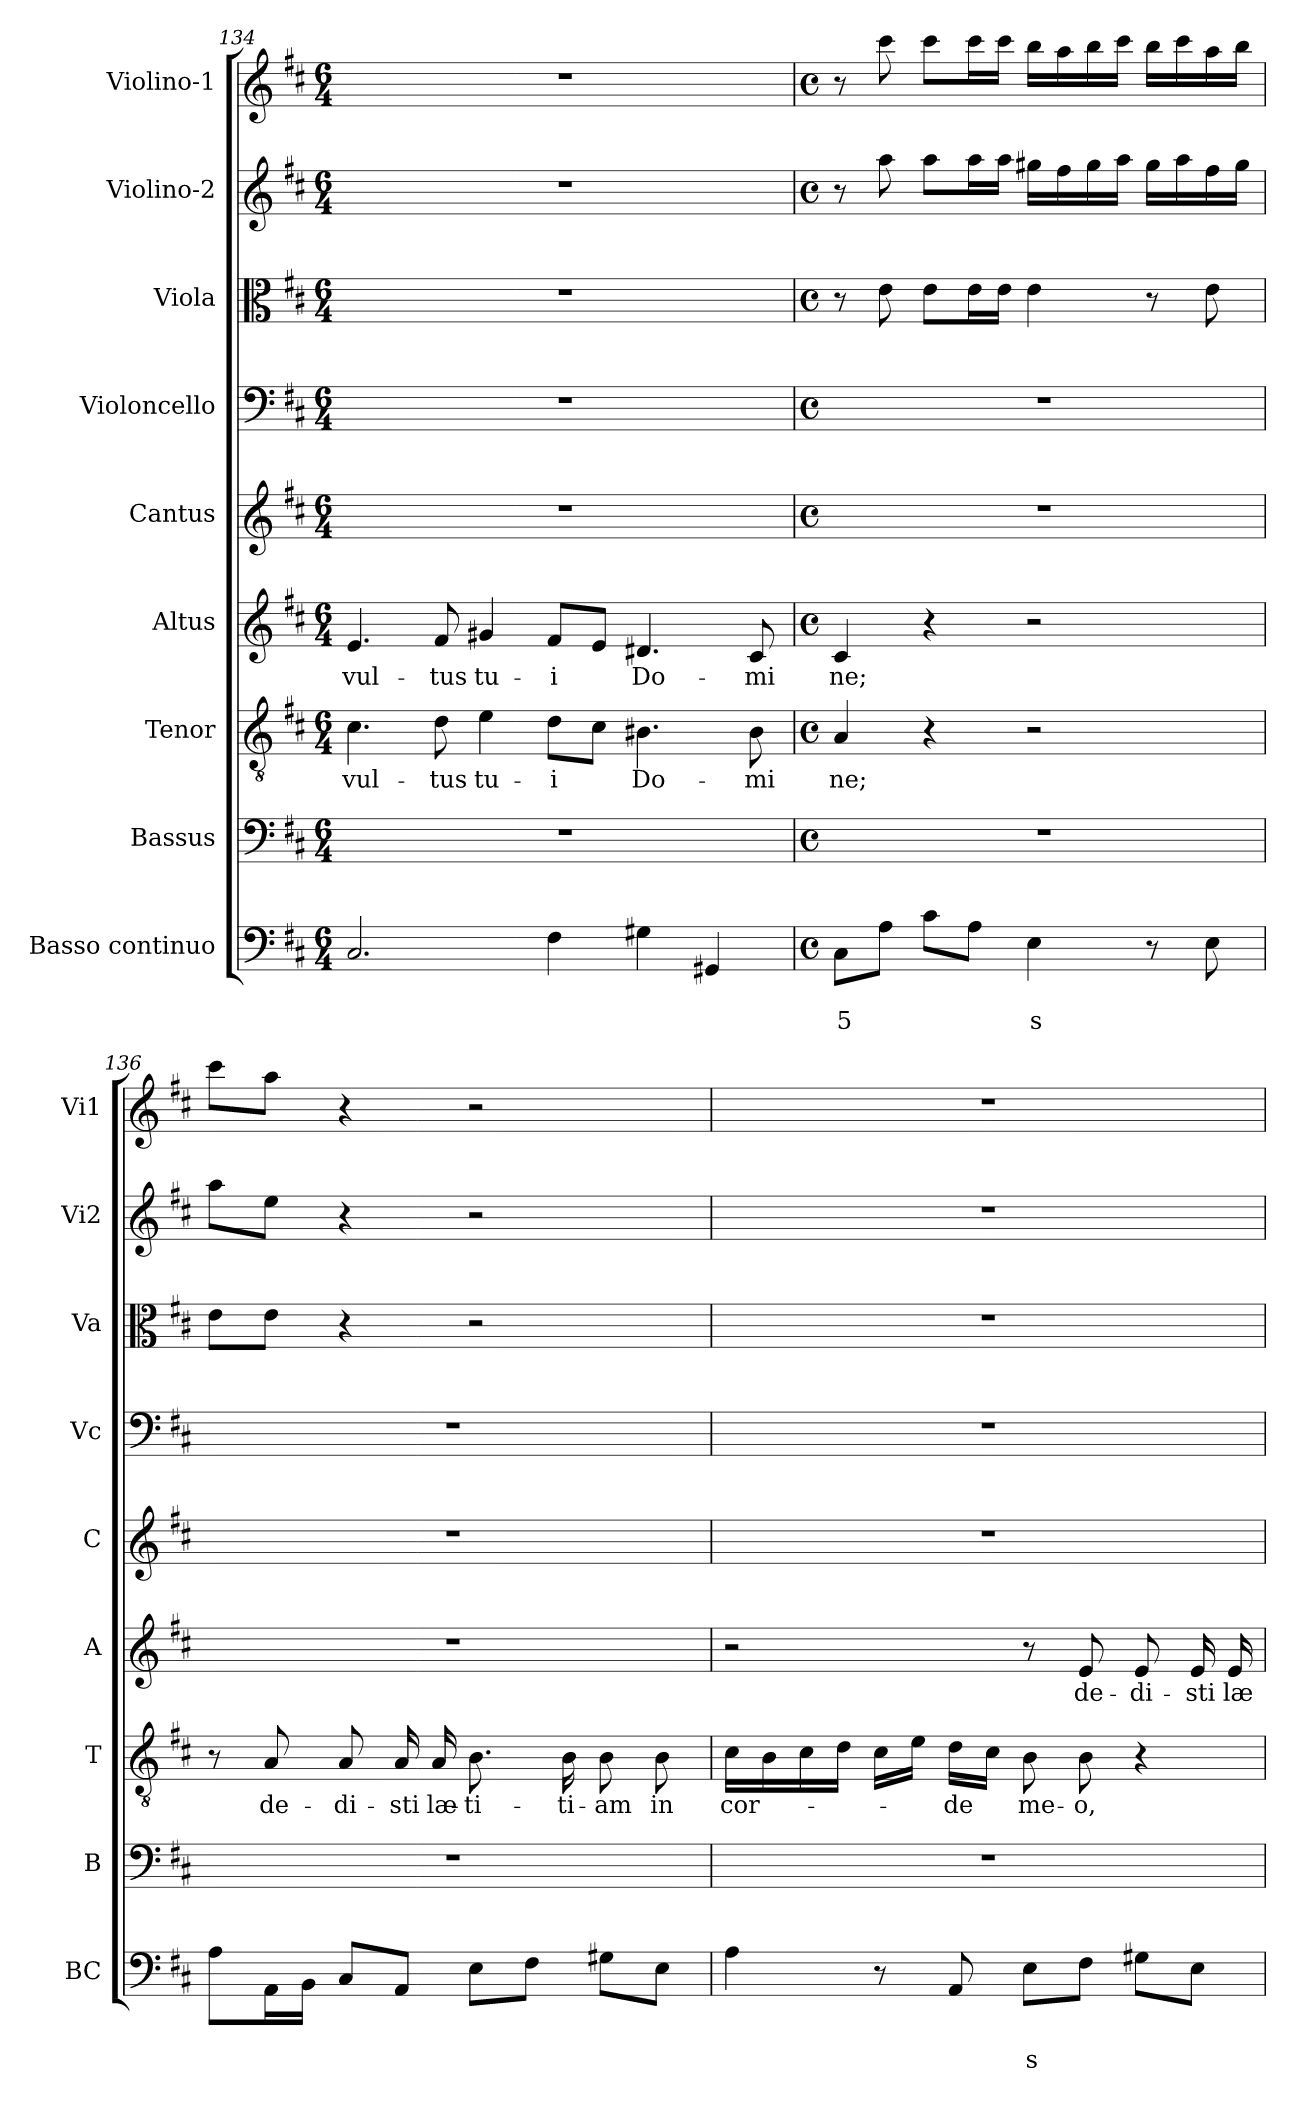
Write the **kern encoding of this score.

**kern	**text	**text	**kern	**kern	**text	**kern	**text	**kern	**kern	**kern	**kern	**kern
*part9	*part9	*part9	*part8	*part7	*part7	*part6	*part6	*part5	*part4	*part3	*part2	*part1
*staff9	*staff9	*staff9	*staff8	*staff7	*staff7	*staff6	*staff6	*staff5	*staff4	*staff3	*staff2	*staff1
*I"Basso continuo	*	*	*I"Bassus	*I"Tenor	*	*I"Altus	*	*I"Cantus	*I"Violoncello	*I"Viola	*I"Violino-2	*I"Violino-1
*I'BC	*	*	*I'B	*I'T	*	*I'A	*	*I'C	*I'Vc	*I'Va	*I'Vi2	*I'Vi1
!!LO:PB:g=z
*clefF4	*	*	*clefF4	*clefGv2	*	*clefG2	*	*clefG2	*clefF4	*clefC3	*clefG2	*clefG2
*k[f#c#]	*	*	*k[f#c#]	*k[f#c#]	*	*k[f#c#]	*	*k[f#c#]	*k[f#c#]	*k[f#c#]	*k[f#c#]	*k[f#c#]
*D:	*	*	*D:	*D:	*	*D:	*	*D:	*D:	*D:	*D:	*D:
*M6/4	*	*	*M6/4	*M6/4	*	*M6/4	*	*M6/4	*M6/4	*M6/4	*M6/4	*M6/4
=134	=134	=134	=134	=134	=134	=134	=134	=134	=134	=134	=134	=134
!	!	!	!	!	!LO:LY:b	!	!LO:LY:b	!	!	!	!	!
2.C#/	.	.	1.r	4.c#\	vul-	4.e/	vul-	1.r	1.r	1.r	1.r	1.r
!	!	!	!	!	!LO:LY:b	!	!LO:LY:b	!	!	!	!	!
.	.	.	.	8d\	-tus	8f#/	-tus	.	.	.	.	.
!	!	!	!	!	!LO:LY:b	!	!LO:LY:b	!	!	!	!	!
.	.	.	.	4e\	tu-	4g#X/	tu-	.	.	.	.	.
!	!	!	!	!	!LO:LY:b	!	!LO:LY:b	!	!	!	!	!
4F#\	.	.	.	8d\L	-i	8f#/L	-i	.	.	.	.	.
.	.	.	.	8c#\J	.	8e/J	.	.	.	.	.	.
!	!	!	!	!	!LO:LY:b	!	!LO:LY:b	!	!	!	!	!
4G#X\	.	.	.	4.B#X\	Do-	4.d#X/	Do-	.	.	.	.	.
4GG#X/	.	.	.	.	.	.	.	.	.	.	.	.
!	!	!	!	!	!LO:LY:b	!	!LO:LY:b	!	!	!	!	!
.	.	.	.	8B#\	-mi	8c#/	-mi	.	.	.	.	.
=135	=135	=135	=135	=135	=135	=135	=135	=135	=135	=135	=135	=135
*M4/4	*	*	*M4/4	*M4/4	*	*M4/4	*	*M4/4	*M4/4	*M4/4	*M4/4	*M4/4
*met(c)	*	*	*met(c)	*met(c)	*	*met(c)	*	*met(c)	*met(c)	*met(c)	*met(c)	*met(c)
!	!	!LO:LY:b	!	!	!LO:LY:b	!	!LO:LY:b	!	!	!	!	!
8C#\L	.	5	1r	4A/	ne;	4c#/	ne;	1r	1r	8r	8r	8r
8A\J	.	.	.	.	.	.	.	.	.	8e\	8aa\	8ccc#\
8c#\L	.	.	.	4r	.	4r	.	.	.	8e\L	8aa\L	8ccc#\L
8A\J	.	.	.	.	.	.	.	.	.	16e\L	16aa\L	16ccc#\L
.	.	.	.	.	.	.	.	.	.	16e\JJ	16aa\JJ	16ccc#\JJ
!	!	!LO:LY:b	!	!	!	!	!	!	!	!	!	!
4E\	.	s	.	2r	.	2r	.	.	.	4e\	16gg#X\LL	16bb\LL
.	.	.	.	.	.	.	.	.	.	.	16ff#\	16aa\
.	.	.	.	.	.	.	.	.	.	.	16gg#\	16bb\
.	.	.	.	.	.	.	.	.	.	.	16aa\JJ	16ccc#\JJ
8r	.	.	.	.	.	.	.	.	.	8r	16gg#\LL	16bb\LL
.	.	.	.	.	.	.	.	.	.	.	16aa\	16ccc#\
8E\	.	.	.	.	.	.	.	.	.	8e\	16ff#\	16aa\
.	.	.	.	.	.	.	.	.	.	.	16gg#\JJ	16bb\JJ
=136	=136	=136	=136	=136	=136	=136	=136	=136	=136	=136	=136	=136
8A\L	.	.	1r	8r	.	1r	.	1r	1r	8e\L	8aa\L	8ccc#\L
!	!	!	!	!	!LO:LY:b	!	!	!	!	!	!	!
16AA\L	.	.	.	8A/	de-	.	.	.	.	8e\J	8ee\J	8aa\J
16BB\JJ	.	.	.	.	.	.	.	.	.	.	.	.
!	!	!	!	!	!LO:LY:b	!	!	!	!	!	!	!
8C#/L	.	.	.	8A/	-di-	.	.	.	.	4r	4r	4r
!	!	!	!	!	!LO:LY:b	!	!	!	!	!	!	!
8AA/J	.	.	.	16A/	-sti	.	.	.	.	.	.	.
!	!	!	!	!	!LO:LY:b	!	!	!	!	!	!	!
.	.	.	.	16A/	læ-	.	.	.	.	.	.	.
!	!	!	!	!	!LO:LY:b	!	!	!	!	!	!	!
8E\L	.	.	.	8.B\	-ti-	.	.	.	.	2r	2r	2r
8F#\J	.	.	.	.	.	.	.	.	.	.	.	.
!	!	!	!	!	!LO:LY:b	!	!	!	!	!	!	!
.	.	.	.	16B\	-ti-	.	.	.	.	.	.	.
!	!	!	!	!	!LO:LY:b	!	!	!	!	!	!	!
8G#X\L	.	.	.	8B\	-am	.	.	.	.	.	.	.
!	!	!	!	!	!LO:LY:b	!	!	!	!	!	!	!
8E\J	.	.	.	8B\	in	.	.	.	.	.	.	.
=137	=137	=137	=137	=137	=137	=137	=137	=137	=137	=137	=137	=137
!	!	!	!	!	!LO:LY:b	!	!	!	!	!	!	!
4A\	.	.	1r	16c#\LL	cor-	2r	.	1r	1r	1r	1r	1r
.	.	.	.	16B\	.	.	.	.	.	.	.	.
.	.	.	.	16c#\	.	.	.	.	.	.	.	.
.	.	.	.	16d\JJ	.	.	.	.	.	.	.	.
8r	.	.	.	16c#\LL	.	.	.	.	.	.	.	.
.	.	.	.	16e\JJ	.	.	.	.	.	.	.	.
!	!	!	!	!	!LO:LY:b	!	!	!	!	!	!	!
8AA/	.	.	.	16d\LL	-de	.	.	.	.	.	.	.
.	.	.	.	16c#\JJ	.	.	.	.	.	.	.	.
!	!	!LO:LY:b	!	!	!LO:LY:b	!	!	!	!	!	!	!
8E\L	.	s	.	8B\	me-	8r	.	.	.	.	.	.
!	!	!	!	!	!LO:LY:b	!	!LO:LY:b	!	!	!	!	!
8F#\J	.	.	.	8B\	-o,	8e/	de-	.	.	.	.	.
!	!	!	!	!	!	!	!LO:LY:b	!	!	!	!	!
8G#X\L	.	.	.	4r	.	8e/	-di-	.	.	.	.	.
!	!	!	!	!	!	!	!LO:LY:b	!	!	!	!	!
8E\J	.	.	.	.	.	16e/	-sti	.	.	.	.	.
!	!	!	!	!	!	!	!LO:LY:b	!	!	!	!	!
.	.	.	.	.	.	16e/	læ-	.	.	.	.	.
=	=	=	=	=	=	=	=	=	=	=	=	=
*-	*-	*-	*-	*-	*-	*-	*-	*-	*-	*-	*-	*-
